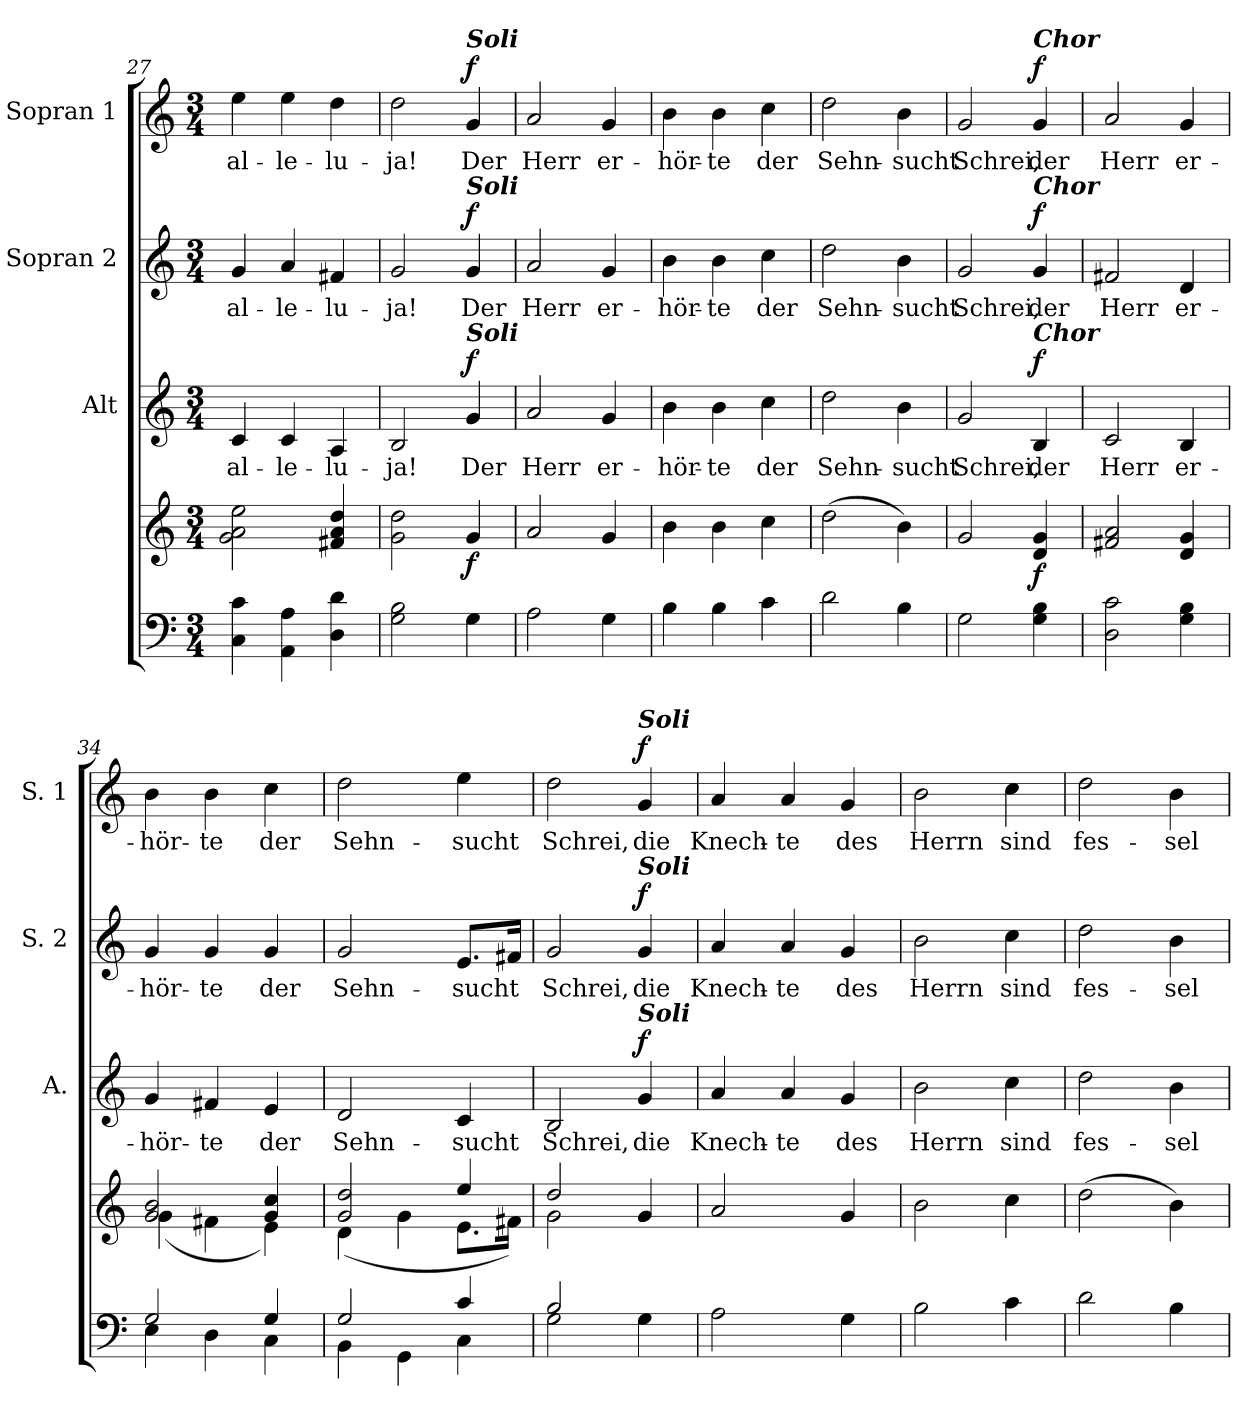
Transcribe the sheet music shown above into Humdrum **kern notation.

**kern	**kern	**dynam	**kern	**text	**dynam	**kern	**text	**dynam	**kern	**text	**dynam
*part4	*part4	*part4	*part3	*part3	*part3	*part2	*part2	*part2	*part1	*part1	*part1
*staff5	*staff4	*staff4/5	*staff3	*staff3	*staff3	*staff2	*staff2	*staff2	*staff1	*staff1	*staff1
*	*	*	*I"Alt	*	*	*I"Sopran 2	*	*	*I"Sopran 1	*	*
*	*	*	*I'A.	*	*	*I'S. 2	*	*	*I'S. 1	*	*
*clefF4	*clefG2	*	*clefG2	*	*	*clefG2	*	*	*clefG2	*	*
*k[]	*k[]	*	*k[]	*	*	*k[]	*	*	*k[]	*	*
*C:	*C:	*	*C:	*	*	*C:	*	*	*C:	*	*
*M3/4	*M3/4	*	*M3/4	*	*	*M3/4	*	*	*M3/4	*	*
=27	=27	=27	=27	=27	=27	=27	=27	=27	=27	=27	=27
!	!	!	!	!LO:LY:b	!	!	!LO:LY:b	!	!	!LO:LY:b	!
4C\ 4c\	2g\ 2a\ 2ee\	.	4c/	al-	.	4g/	al-	.	4ee\	al-	.
!	!	!	!	!LO:LY:b	!	!	!LO:LY:b	!	!	!LO:LY:b	!
4AA\ 4A\	.	.	4c/	-le-	.	4a/	-le-	.	4ee\	-le-	.
!	!	!	!	!LO:LY:b	!	!	!LO:LY:b	!	!	!LO:LY:b	!
4D\ 4d\	4f#X/ 4a/ 4dd/	.	4A/	-lu-	.	4f#X/	-lu-	.	4dd\	-lu-	.
=28	=28	=28	=28	=28	=28	=28	=28	=28	=28	=28	=28
!	!	!	!	!LO:LY:b	!	!	!LO:LY:b	!	!	!LO:LY:b	!
2G\ 2B\	2g\ 2dd\	.	2B/	-ja!	.	2g/	-ja!	.	2dd\	-ja!	.
!	!	!	!	!	!	!	!	!	!LO:TX:a:Bi:t=Soli	!	!
!	!	!	!	!	!	!LO:TX:a:Bi:t=Soli	!	!	!	!	!
!	!	!	!LO:TX:a:Bi:t=Soli	!	!	!	!	!	!	!	!
!	!	!LO:DY:b	!	!LO:LY:b	!LO:DY:a	!	!LO:LY:b	!LO:DY:a	!	!LO:LY:b	!LO:DY:a
4G\	4g/	f	4g/	Der	f	4g/	Der	f	4g/	Der	f
!!LO:PB:g=z
=29	=29	=29	=29	=29	=29	=29	=29	=29	=29	=29	=29
!	!	!	!	!LO:LY:b	!	!	!LO:LY:b	!	!	!LO:LY:b	!
2A\	2a/	.	2a/	Herr	.	2a/	Herr	.	2a/	Herr	.
!	!	!	!	!LO:LY:b	!	!	!LO:LY:b	!	!	!LO:LY:b	!
4G\	4g/	.	4g/	er-	.	4g/	er-	.	4g/	er-	.
=30	=30	=30	=30	=30	=30	=30	=30	=30	=30	=30	=30
!	!	!	!	!LO:LY:b	!	!	!LO:LY:b	!	!	!LO:LY:b	!
4B\	4b\	.	4b\	-hör-	.	4b\	-hör-	.	4b\	-hör-	.
!	!	!	!	!LO:LY:b	!	!	!LO:LY:b	!	!	!LO:LY:b	!
4B\	4b\	.	4b\	-te	.	4b\	-te	.	4b\	-te	.
!	!	!	!	!LO:LY:b	!	!	!LO:LY:b	!	!	!LO:LY:b	!
4c\	4cc\	.	4cc\	der	.	4cc\	der	.	4cc\	der	.
=31	=31	=31	=31	=31	=31	=31	=31	=31	=31	=31	=31
!	!	!	!	!LO:LY:b	!	!	!LO:LY:b	!	!	!LO:LY:b	!
2d\	(>2dd\	.	2dd\	Sehn-	.	2dd\	Sehn-	.	2dd\	Sehn-	.
!	!	!	!	!LO:LY:b	!	!	!LO:LY:b	!	!	!LO:LY:b	!
4B\	4b\)	.	4b\	-sucht	.	4b\	-sucht	.	4b\	-sucht	.
=32	=32	=32	=32	=32	=32	=32	=32	=32	=32	=32	=32
!	!	!	!	!LO:LY:b	!	!	!LO:LY:b	!	!	!LO:LY:b	!
2G\	2g/	.	2g/	Schrei,	.	2g/	Schrei,	.	2g/	Schrei,	.
!	!	!	!	!	!	!	!	!	!LO:TX:a:Bi:t=Chor	!	!
!	!	!	!	!	!	!LO:TX:a:Bi:t=Chor	!	!	!	!	!
!	!	!	!LO:TX:a:Bi:t=Chor	!	!	!	!	!	!	!	!
!	!	!LO:DY:b	!	!LO:LY:b	!LO:DY:a	!	!LO:LY:b	!LO:DY:a	!	!LO:LY:b	!LO:DY:a
4G\ 4B\	4d/ 4g/	f	4B/	der	f	4g/	der	f	4g/	der	f
=33	=33	=33	=33	=33	=33	=33	=33	=33	=33	=33	=33
!	!	!	!	!LO:LY:b	!	!	!LO:LY:b	!	!	!LO:LY:b	!
2D\ 2c\	2f#X/ 2a/	.	2c/	Herr	.	2f#X/	Herr	.	2a/	Herr	.
!	!	!	!	!LO:LY:b	!	!	!LO:LY:b	!	!	!LO:LY:b	!
4G\ 4B\	4d/ 4g/	.	4B/	er-	.	4d/	er-	.	4g/	er-	.
=34	=34	=34	=34	=34	=34	=34	=34	=34	=34	=34	=34
*^	*^	*	*	*	*	*	*	*	*	*	*
!	!	!	!	!	!	!LO:LY:b	!	!	!LO:LY:b	!	!	!LO:LY:b	!
2G/	4E\	2g/ 2b/	(<4g\	.	4g/	-hör-	.	4g/	-hör-	.	4b\	-hör-	.
!	!	!	!	!	!	!LO:LY:b	!	!	!LO:LY:b	!	!	!LO:LY:b	!
.	4D\	.	4f#X\	.	4f#X/	-te	.	4g/	-te	.	4b\	-te	.
!	!	!	!	!	!	!LO:LY:b	!	!	!LO:LY:b	!	!	!LO:LY:b	!
4G/	4C\	4g/ 4cc/	4e\)	.	4e/	der	.	4g/	der	.	4cc\	der	.
=35	=35	=35	=35	=35	=35	=35	=35	=35	=35	=35	=35	=35	=35
!	!	!	!	!	!	!LO:LY:b	!	!	!LO:LY:b	!	!	!LO:LY:b	!
2G/	4BB\	2g/ 2dd/	(<4d\	.	2d/	Sehn-	.	2g/	Sehn-	.	2dd\	Sehn-	.
.	4GG\	.	4g\	.	.	.	.	.	.	.	.	.	.
!	!	!	!	!	!	!LO:LY:b	!	!	!LO:LY:b	!	!	!LO:LY:b	!
4c/	4C\	4ee/	8.e\L	.	4c/	-sucht	.	8.e/L	-sucht	.	4ee\	-sucht	.
.	.	.	16f#X\Jk)	.	.	.	.	16f#X/Jk	.	.	.	.	.
=36	=36	=36	=36	=36	=36	=36	=36	=36	=36	=36	=36	=36	=36
!	!	!	!	!	!	!LO:LY:b	!	!	!LO:LY:b	!	!	!LO:LY:b	!
2B/	2G\	2dd/	2g\	.	2B/	Schrei,	.	2g/	Schrei,	.	2dd\	Schrei,	.
!	!	!	!	!	!	!	!	!	!	!	!LO:TX:a:Bi:t=Soli	!	!
!	!	!	!	!	!	!	!	!LO:TX:a:Bi:t=Soli	!	!	!	!	!
!	!	!	!	!	!LO:TX:a:Bi:t=Soli	!	!	!	!	!	!	!	!
!	!	!	!	!	!	!LO:LY:b	!LO:DY:a	!	!LO:LY:b	!LO:DY:a	!	!LO:LY:b	!LO:DY:a
4ryy	4G\	4g/	4ryy	.	4g/	die	f	4g/	die	f	4g/	die	f
=37	=37	=37	=37	=37	=37	=37	=37	=37	=37	=37	=37	=37	=37
!	!	!	!	!	!	!LO:LY:b	!	!	!LO:LY:b	!	!	!LO:LY:b	!
*v	*v	*	*	*	*	*	*	*	*	*	*	*	*
*	*v	*v	*	*	*	*	*	*	*	*	*	*
2A\	2a/	.	4a/	Knech-	.	4a/	Knech-	.	4a/	Knech-	.
!	!	!	!	!LO:LY:b	!	!	!LO:LY:b	!	!	!LO:LY:b	!
.	.	.	4a/	-te	.	4a/	-te	.	4a/	-te	.
!	!	!	!	!LO:LY:b	!	!	!LO:LY:b	!	!	!LO:LY:b	!
4G\	4g/	.	4g/	des	.	4g/	des	.	4g/	des	.
!!LO:LB:g=z
=38	=38	=38	=38	=38	=38	=38	=38	=38	=38	=38	=38
!	!	!	!	!LO:LY:b	!	!	!LO:LY:b	!	!	!LO:LY:b	!
2B\	2b\	.	2b\	Herrn	.	2b\	Herrn	.	2b\	Herrn	.
!	!	!	!	!LO:LY:b	!	!	!LO:LY:b	!	!	!LO:LY:b	!
4c\	4cc\	.	4cc\	sind	.	4cc\	sind	.	4cc\	sind	.
=39	=39	=39	=39	=39	=39	=39	=39	=39	=39	=39	=39
!	!	!	!	!LO:LY:b	!	!	!LO:LY:b	!	!	!LO:LY:b	!
2d\	(>2dd\	.	2dd\	fes-	.	2dd\	fes-	.	2dd\	fes-	.
!	!	!	!	!LO:LY:b	!	!	!LO:LY:b	!	!	!LO:LY:b	!
4B\	4b\)	.	4b\	-sel-	.	4b\	-sel-	.	4b\	-sel-	.
=	=	=	=	=	=	=	=	=	=	=	=
*-	*-	*-	*-	*-	*-	*-	*-	*-	*-	*-	*-
